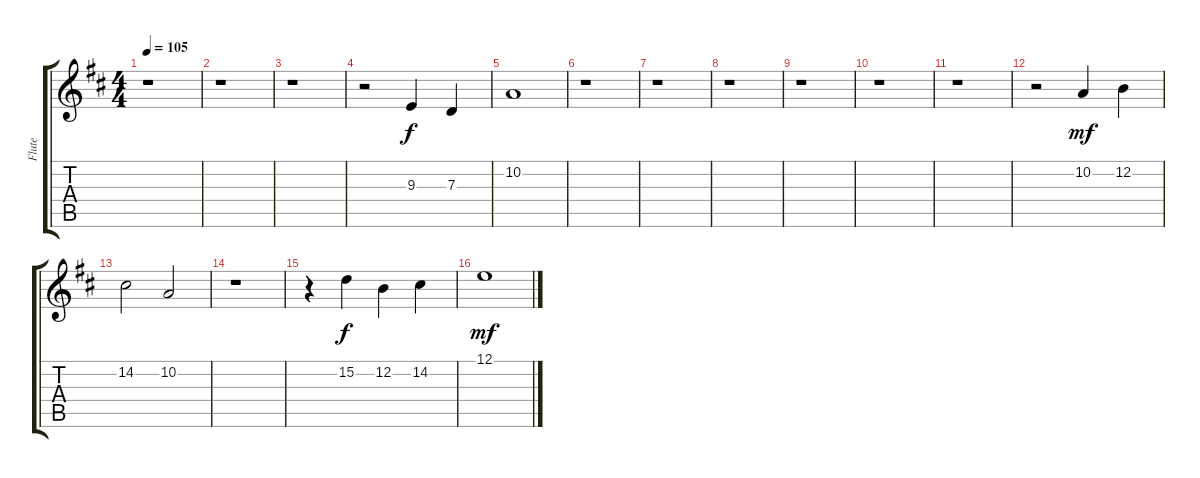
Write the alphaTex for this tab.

\track ("Flute" "Flute") {instrument flute}
\staff {score tabs}
\tuning (E4 B3 G3 D3 A2 E2) {hide}
\ts (4 4)
\tempo 105
\clef g2
\ks d
r.1{dy f} |
r.1 |
r.1 |
r.2 9.3.4 7.3.4 |
10.2.1 |
r.1 |
r.1 |
r.1 |
r.1 |
r.1 |
r.1 |
r.2 10.2.4{dy mf} 12.2.4 |
14.2.2 10.2.2 |
r.1 |
r.4 15.2.4{dy f} 12.2.4 14.2.4 |
12.1.1{dy mf}
